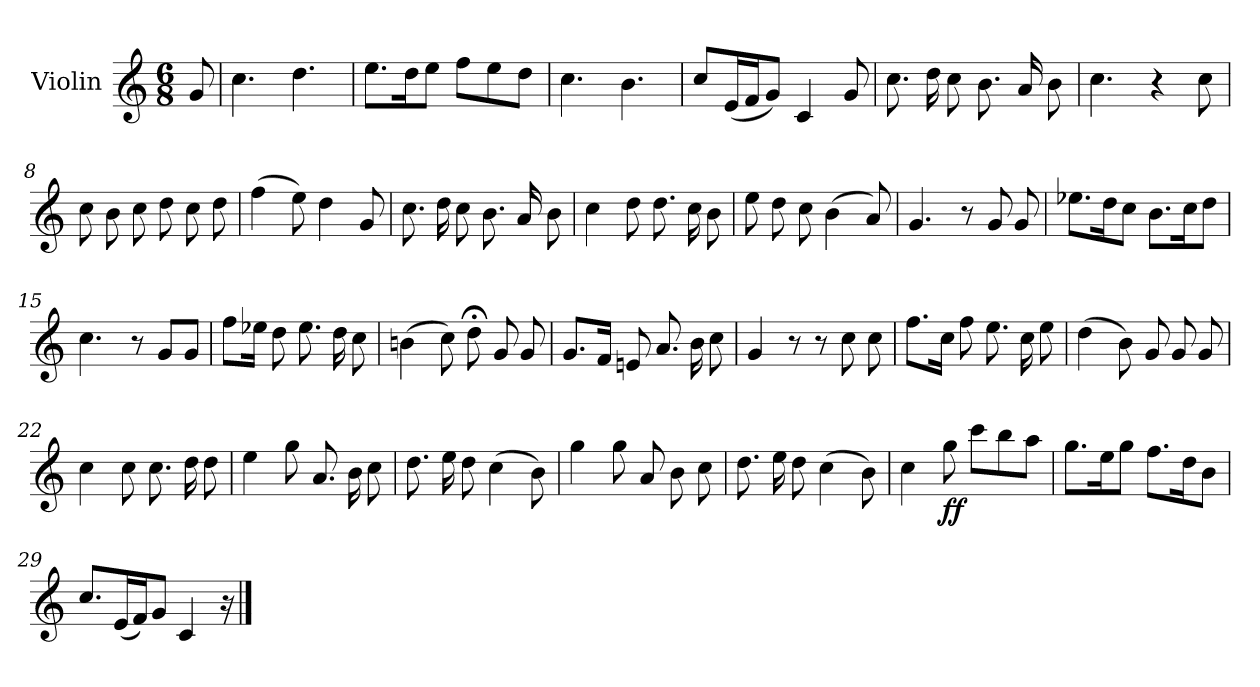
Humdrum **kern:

**kern	**dynam
*part1	*part1
*staff1	*staff1
*I"Violin	*
*I'Vln.	*
*clefG2	*
*k[]	*
*M6/8	*
=1	=1
8g/	.
=2	=2
4.cc\	.
4.dd\	.
=3	=3
8.ee\L	.
16dd\k	.
8ee\J	.
8ff\L	.
8ee\	.
8dd\J	.
=4	=4
4.cc\	.
4.b\	.
=5	=5
8cc/L	.
(<16e/L	.
16f/J	.
8g/J)	.
4c/	.
8g/	.
=6	=6
8.cc\	.
16dd\	.
8cc\	.
8.b\	.
16a/	.
8b\	.
=7	=7
4.cc\	.
4r	.
8cc\	.
!!LO:LB:g=z
=8	=8
8cc\	.
8b\	.
8cc\	.
8dd\	.
8cc\	.
8dd\	.
=9	=9
(>4ff\	.
8ee\)	.
4dd\	.
8g/	.
=10	=10
8.cc\	.
16dd\	.
8cc\	.
8.b\	.
16a/	.
8b\	.
=11	=11
4cc\	.
8dd\	.
8.dd\	.
16cc\	.
8b\	.
=12	=12
8ee\	.
8dd\	.
8cc\	.
(>4b\	.
8a/)	.
=13	=13
4.g/	.
8r	.
8g/	.
8g/	.
!!LO:LB:g=z
=14	=14
8.ee-X\L	.
16dd\k	.
8cc\J	.
8.b\L	.
16cc\k	.
8dd\J	.
=15	=15
4.cc\	.
8r	.
8g/L	.
8g/J	.
=16	=16
8ff\L	.
16ee-X\Jk	.
8dd\	.
8.ee-\	.
16dd\	.
8cc\	.
=17	=17
(>4bn\	.
8cc\)	.
8dd;<\	.
8g/	.
8g/	.
=18	=18
8.g/L	.
16f/Jk	.
8en/	.
8.a/	.
16b\	.
8cc\	.
=19	=19
4g/	.
8r	.
8r	.
8cc\	.
8cc\	.
!!LO:LB:g=z
=20	=20
8.ff\L	.
16cc\Jk	.
8ff\	.
8.ee\	.
16cc\	.
8ee\	.
=21	=21
(>4dd\	.
8b\)	.
8g/	.
8g/	.
8g/	.
=22	=22
4cc\	.
8cc\	.
8.cc\	.
16dd\	.
8dd\	.
=23	=23
4ee\	.
8gg\	.
8.a/	.
16b\	.
8cc\	.
=24	=24
8.dd\	.
16ee\	.
8dd\	.
(>4cc\	.
8b\)	.
=25	=25
4gg\	.
8gg\	.
8a/	.
8b\	.
8cc\	.
!!LO:LB:g=z
=26	=26
8.dd\	.
16ee\	.
8dd\	.
(>4cc\	.
8b\)	.
=27	=27
4cc\	.
!	!LO:DY:b
8gg\	ff
8ccc\L	.
8bb\	.
8aa\J	.
=28	=28
8.gg\L	.
16ee\k	.
8gg\J	.
8.ff\L	.
16dd\k	.
8b\J	.
=29	=29
8.cc/L	.
(<16e/L	.
16f/J)	.
8g/J	.
4c/	.
16r	.
==	==
*-	*-
